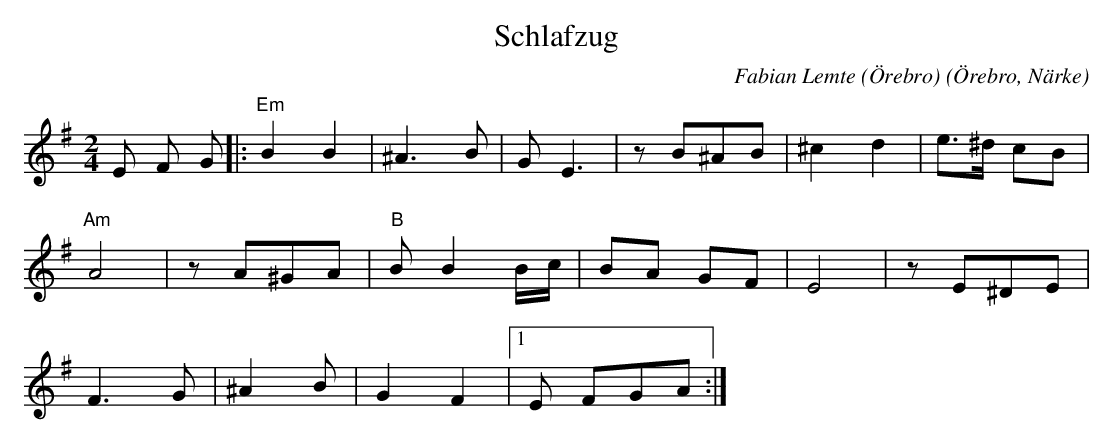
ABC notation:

X:1
T:Schlafzug
O:Örebro, Närke
C:Fabian Lemte (Örebro)
M:2/4
L:1/8
K:Em
E F G |:"Em" B2 B2 | ^A3B | GE3 | zB^AB | ^c2 d2 | e>^d cB |
"Am" A4 | zA^GA |"B" B B2 B/2c/2 | BA GF | E4 | zE^DE |
 F3G | ^A2 B | G2 F2 |1 E FGA :|
